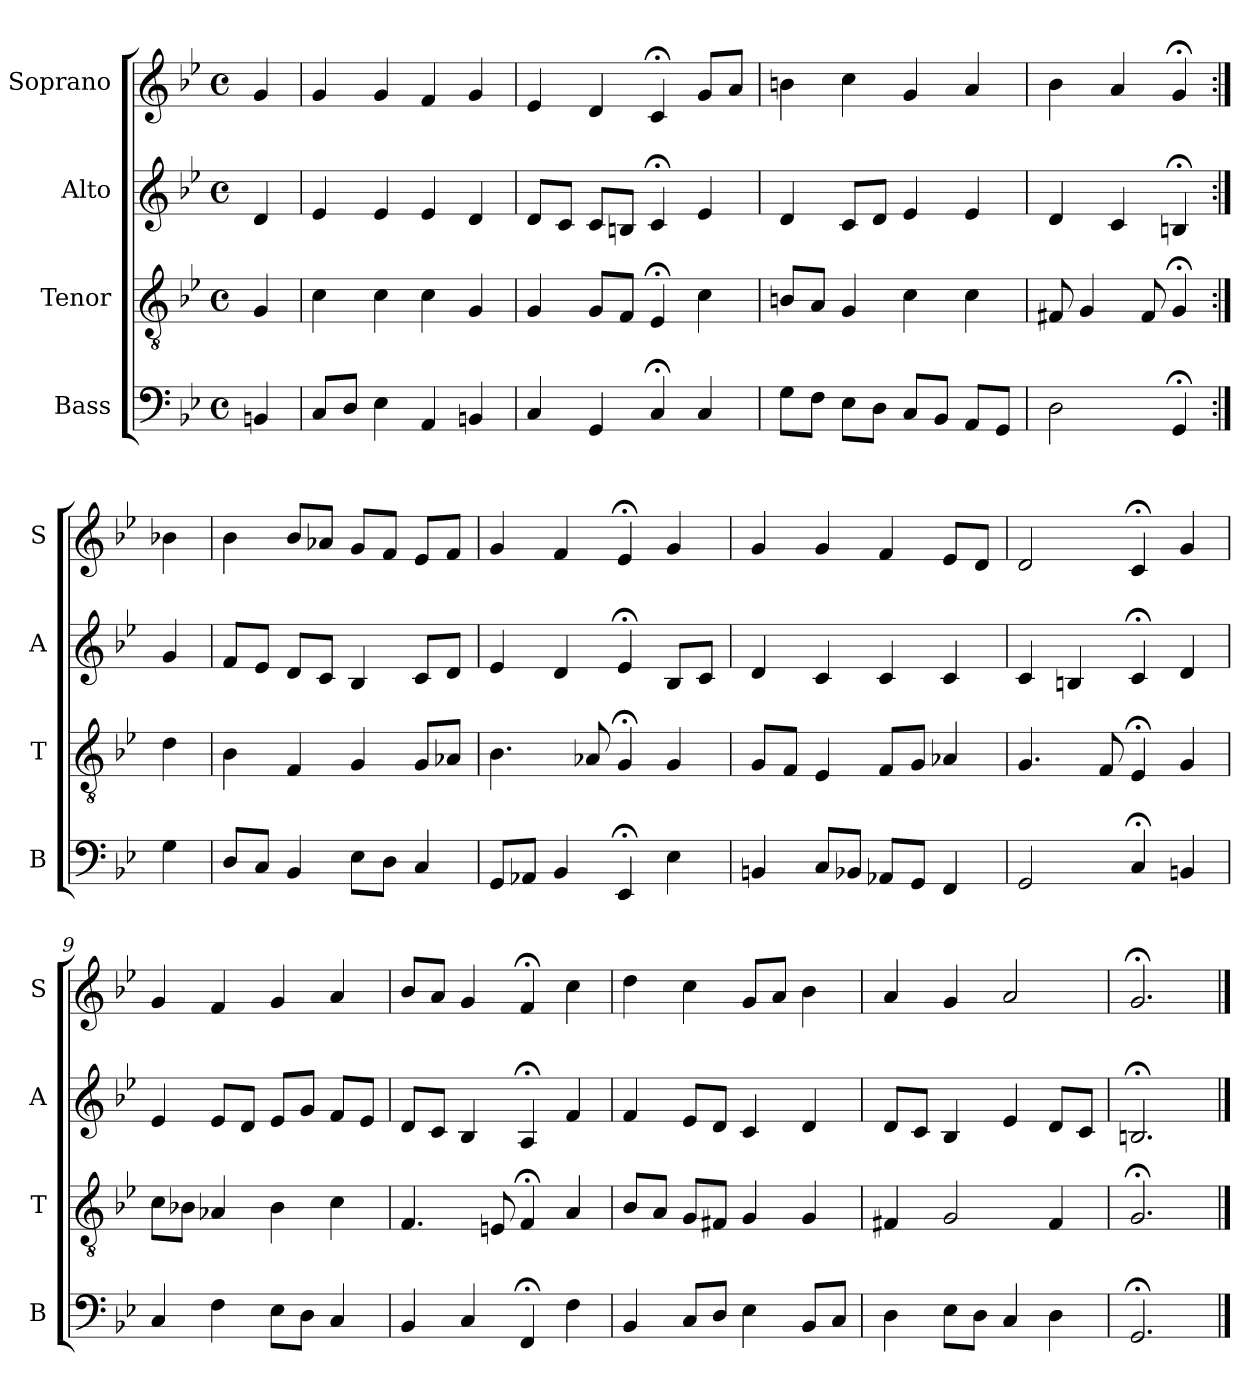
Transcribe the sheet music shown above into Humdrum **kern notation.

**kern	**kern	**kern	**kern
*part4	*part3	*part2	*part1
*staff4	*staff3	*staff2	*staff1
*I"Bass	*I"Tenor	*I"Alto	*I"Soprano
*I'B	*I'T	*I'A	*I'S
*clefF4	*clefGv2	*clefG2	*clefG2
*k[b-e-]	*k[b-e-]	*k[b-e-]	*k[b-e-]
*g:	*g:	*g:	*g:
*M4/4	*M4/4	*M4/4	*M4/4
*met(c)	*met(c)	*met(c)	*met(c)
*MM100	*MM100	*MM100	*MM100
=	=	=	=
4BBn	4G	4d	4g
=1	=1	=1	=1
8CL	4c	4e-	4g
8DJ	.	.	.
4E-	4c	4e-	4g
4AAi	4ci	4e-i	4fi
4BBn	4G	4d	4g
=2	=2	=2	=2
4C	4G	8dL	4e-
.	.	8cJ	.
4GG	8GL	8cL	4d
.	8FJ	8BnJ	.
4C;<	4E-;<	4c;<	4c;<
4C	4c	4e-	8gL
.	.	.	8aJ
=3	=3	=3	=3
8GL	8BnL	4d	4bn
8FJ	8AJ	.	.
8E-L	4G	8cL	4cc
8DJ	.	8dJ	.
8CL	4c	4e-	4g
8BB-J	.	.	.
8AAL	4c	4e-	4a
8GGJ	.	.	.
=4	=4	=4	=4
2D	8F#X	4d	4b-
.	4G	.	.
.	.	4c	4a
.	8F#	.	.
4GG;<	4G;<	4Bn;<	4g;<
=:|!	=:|!	=:|!	=:|!
4G	4d	4g	4b-X
=5	=5	=5	=5
8DL	4B-	8fL	4b-
8CJ	.	8e-J	.
4BB-	4F	8dL	8b-L
.	.	8cJ	8a-XJ
8E-L	4G	4B-	8gL
8DJ	.	.	8fJ
4C	8GL	8cL	8e-L
.	8A-XJ	8dJ	8fJ
=6	=6	=6	=6
8GGL	4.B-	4e-	4g
8AA-XJ	.	.	.
4BB-	.	4d	4f
.	8A-X	.	.
4EE-;<	4G;<	4e-;<	4e-;<
4E-	4G	8B-L	4g
.	.	8cJ	.
=7	=7	=7	=7
4BBn	8GL	4d	4g
.	8FJ	.	.
8CL	4E-	4c	4g
8BB-XJ	.	.	.
8AA-XL	8FL	4c	4f
8GGJ	8GJ	.	.
4FF	4A-X	4c	8e-L
.	.	.	8dJ
=8	=8	=8	=8
2GG	4.G	4c	2d
.	.	4Bn	.
.	8F	.	.
4C;<	4E-;<	4c;<	4c;<
4BBn	4G	4d	4g
=9	=9	=9	=9
4C	8cL	4e-	4g
.	8B-XJ	.	.
4F	4A-X	8e-L	4f
.	.	8dJ	.
8E-L	4B-	8e-L	4g
8DJ	.	8gJ	.
4C	4c	8fL	4a
.	.	8e-J	.
=10	=10	=10	=10
4BB-	4.F	8dL	8b-L
.	.	8cJ	8aJ
4C	.	4B-	4g
.	8En	.	.
4FF;<	4F;<	4A;<	4f;<
4F	4A	4f	4cc
=11	=11	=11	=11
4BB-	8B-L	4f	4dd
.	8AJ	.	.
8CL	8GL	8e-L	4cc
8DJ	8F#XJ	8dJ	.
4E-	4G	4c	8gL
.	.	.	8aJ
8BB-L	4G	4d	4b-
8CJ	.	.	.
=12	=12	=12	=12
4D	4F#X	8dL	4a
.	.	8cJ	.
8E-L	2G	4B-	4g
8DJ	.	.	.
4C	.	4e-	2a
4D	4F#	8dL	.
.	.	8cJ	.
=13	=13	=13	=13
2.GG;<	2.G;<	2.Bn;<	2.g;<
==	==	==	==
*-	*-	*-	*-
